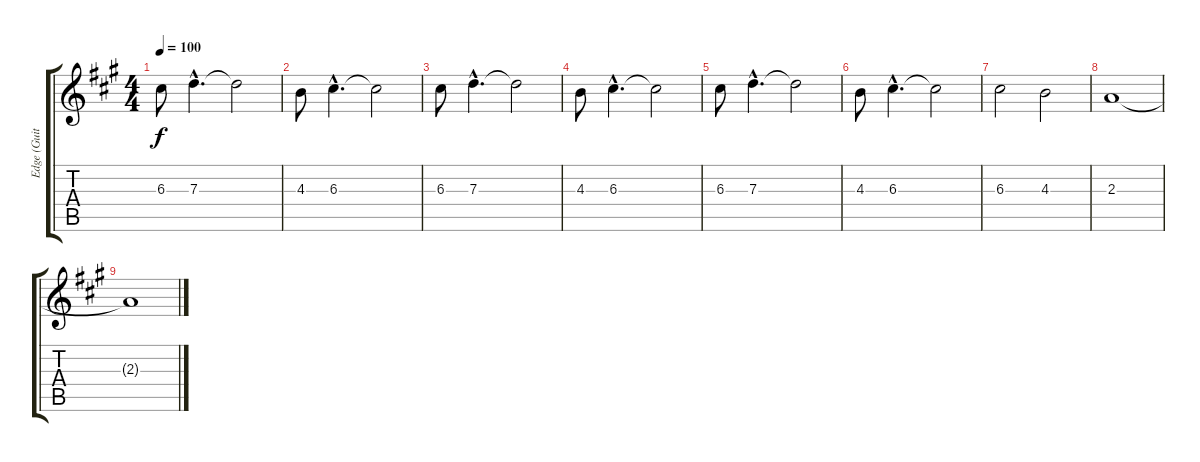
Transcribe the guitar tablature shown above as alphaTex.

\track ("Edge (Guitar 2)" "Edge (Guit") {instrument electricguitarjazz}
\staff {score tabs}
\tuning (E4 B3 G3 D3 A2 E2) {hide}
\ts (4 4)
\tempo 100
\clef g2
\ks f#minor
6.3.8{dy f} 7.3{hac}.4{d} 7.3{t}.2 |
4.3.8 6.3{hac}.4{d} 6.3{t}.2 |
6.3.8 7.3{hac}.4{d} 7.3{t}.2 |
4.3.8 6.3{hac}.4{d} 6.3{t}.2 |
6.3.8 7.3{hac}.4{d} 7.3{t}.2 |
4.3.8 6.3{hac}.4{d} 6.3{t}.2 |
6.3.2 4.3.2 |
2.3.1 |
2.3{t}.1
